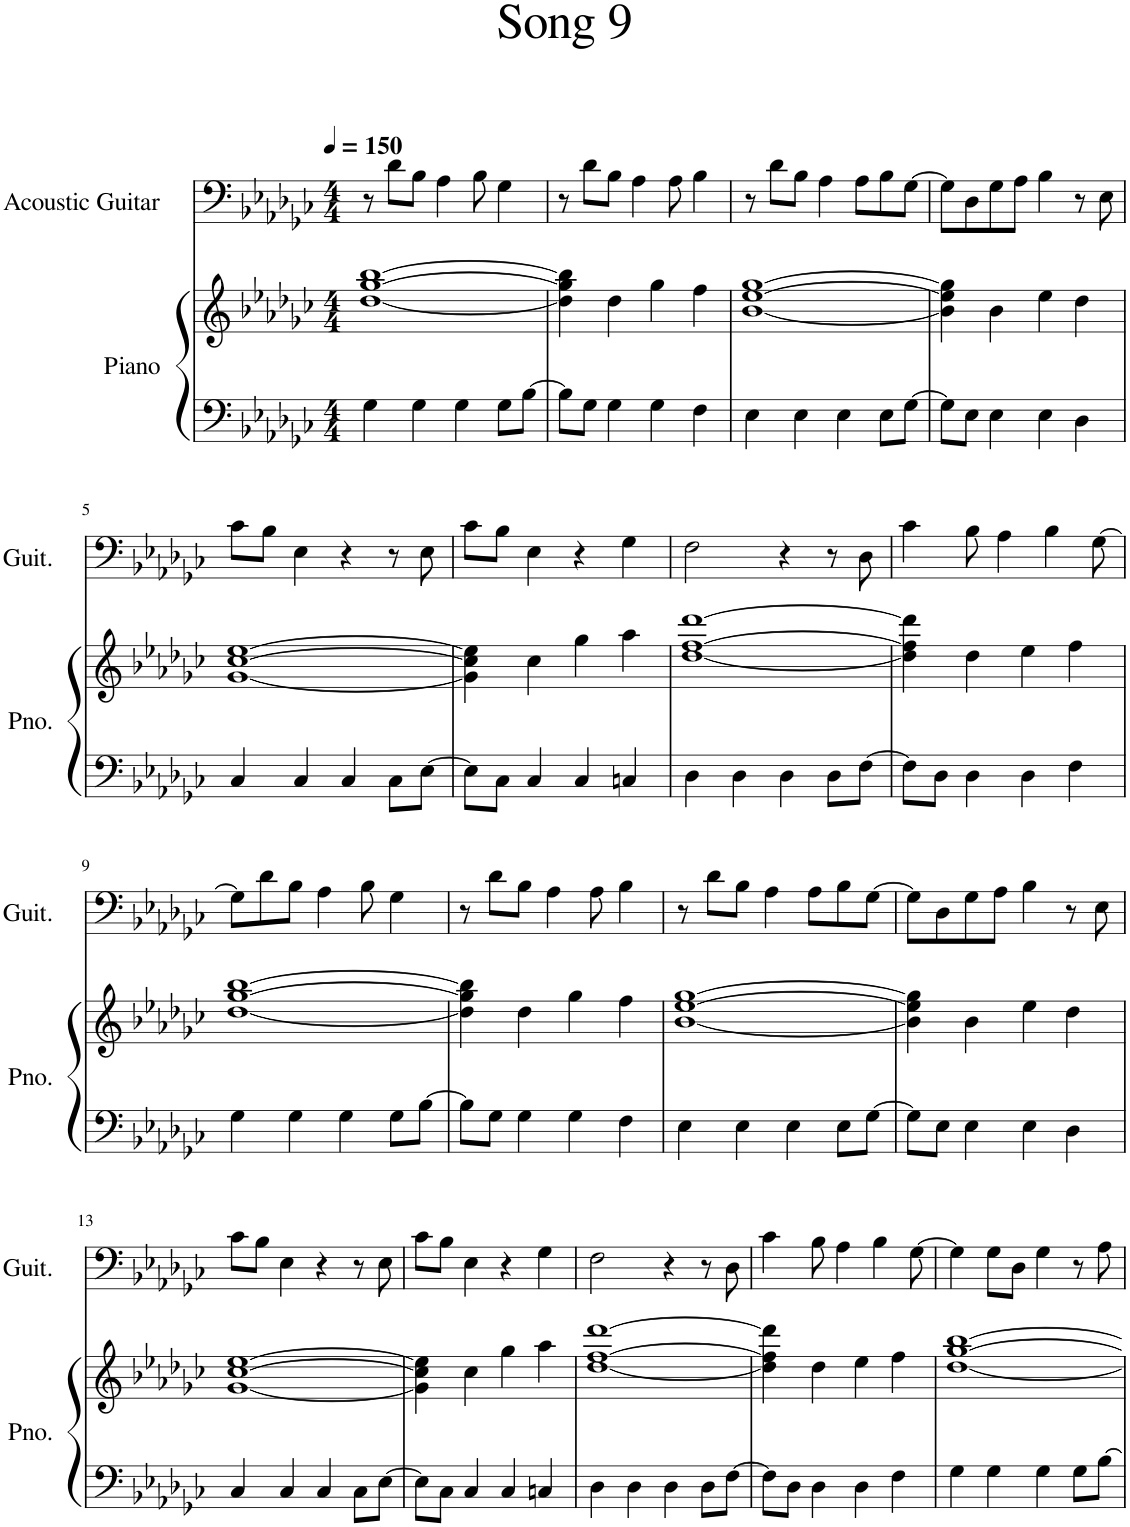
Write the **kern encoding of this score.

**kern	**kern	**kern
*part2	*part2	*part1
*staff3	*staff2	*staff1
*I"Piano	*	*I"Acoustic Guitar
*I'Pno.	*	*I'Guit.
*clefF4	*clefG2	*clefF4
*k[b-e-a-d-g-c-]	*k[b-e-a-d-g-c-]	*k[b-e-a-d-g-c-]
*M4/4	*M4/4	*M4/4
*MM150	*MM150	*MM150
=1	=1	=1
4G-\	[1dd- [1gg- [1bb-	8r
.	.	8d-\L
4G-\	.	8B-\J
.	.	4A-\
4G-\	.	.
.	.	8B-\
8G-\L	.	4G-\
[8B-\J	.	.
=2	=2	=2
8B-\L]	4dd-\] 4gg-\] 4bb-\]	8r
8G-\J	.	8d-\L
4G-\	4dd-\	8B-\J
.	.	4A-\
4G-\	4gg-\	.
.	.	8A-\
4F\	4ff\	4B-\
=3	=3	=3
4E-\	[1b- [1ee- [1gg-	8r
.	.	8d-\L
4E-\	.	8B-\J
.	.	4A-\
4E-\	.	.
.	.	8A-\L
8E-\L	.	8B-\
[8G-\J	.	[8G-\J
=4	=4	=4
8G-\L]	4b-\] 4ee-\] 4gg-\]	8G-\L]
8E-\J	.	8D-\
4E-\	4b-\	8G-\
.	.	8A-\J
4E-\	4ee-\	4B-\
4D-\	4dd-\	8r
.	.	8E-\
!!LO:LB:g=z
=5	=5	=5
4C-/	[1g- [1cc- [1ee-	8c-\L
.	.	8B-\J
4C-/	.	4E-\
4C-/	.	4r
8C-\L	.	8r
[8E-\J	.	8E-\
=6	=6	=6
8E-\L]	4g-\] 4cc-\] 4ee-\]	8c-\L
8C-\J	.	8B-\J
4C-/	4cc-\	4E-\
4C-/	4gg-\	4r
4Cn/	4aa-\	4G-\
=7	=7	=7
4D-\	[1dd- [1ff [1ddd-	2F\
4D-\	.	.
4D-\	.	4r
8D-\L	.	8r
[8F\J	.	8D-\
=8	=8	=8
8F\L]	4dd-\] 4ff\] 4ddd-\]	4c-\
8D-\J	.	.
4D-\	4dd-\	8B-\
.	.	4A-\
4D-\	4ee-\	.
.	.	4B-\
4F\	4ff\	.
.	.	[8G-\
!!LO:LB:g=z
=9	=9	=9
4G-\	[1dd- [1gg- [1bb-	8G-\L]
.	.	8d-\
4G-\	.	8B-\J
.	.	4A-\
4G-\	.	.
.	.	8B-\
8G-\L	.	4G-\
[8B-\J	.	.
=10	=10	=10
8B-\L]	4dd-\] 4gg-\] 4bb-\]	8r
8G-\J	.	8d-\L
4G-\	4dd-\	8B-\J
.	.	4A-\
4G-\	4gg-\	.
.	.	8A-\
4F\	4ff\	4B-\
=11	=11	=11
4E-\	[1b- [1ee- [1gg-	8r
.	.	8d-\L
4E-\	.	8B-\J
.	.	4A-\
4E-\	.	.
.	.	8A-\L
8E-\L	.	8B-\
[8G-\J	.	[8G-\J
=12	=12	=12
8G-\L]	4b-\] 4ee-\] 4gg-\]	8G-\L]
8E-\J	.	8D-\
4E-\	4b-\	8G-\
.	.	8A-\J
4E-\	4ee-\	4B-\
4D-\	4dd-\	8r
.	.	8E-\
!!LO:LB:g=z
=13	=13	=13
4C-/	[1g- [1cc- [1ee-	8c-\L
.	.	8B-\J
4C-/	.	4E-\
4C-/	.	4r
8C-\L	.	8r
[8E-\J	.	8E-\
=14	=14	=14
8E-\L]	4g-\] 4cc-\] 4ee-\]	8c-\L
8C-\J	.	8B-\J
4C-/	4cc-\	4E-\
4C-/	4gg-\	4r
4Cn/	4aa-\	4G-\
=15	=15	=15
4D-\	[1dd- [1ff [1ddd-	2F\
4D-\	.	.
4D-\	.	4r
8D-\L	.	8r
[8F\J	.	8D-\
=16	=16	=16
8F\L]	4dd-\] 4ff\] 4ddd-\]	4c-\
8D-\J	.	.
4D-\	4dd-\	8B-\
.	.	4A-\
4D-\	4ee-\	.
.	.	4B-\
4F\	4ff\	.
.	.	[8G-\
=17	=17	=17
4G-\	[1dd- [1gg- [1bb-	4G-\]
4G-\	.	8G-\L
.	.	8D-\J
4G-\	.	4G-\
8G-\L	.	8r
[8B-\J	.	8A-\
=	=	=
*-	*-	*-
